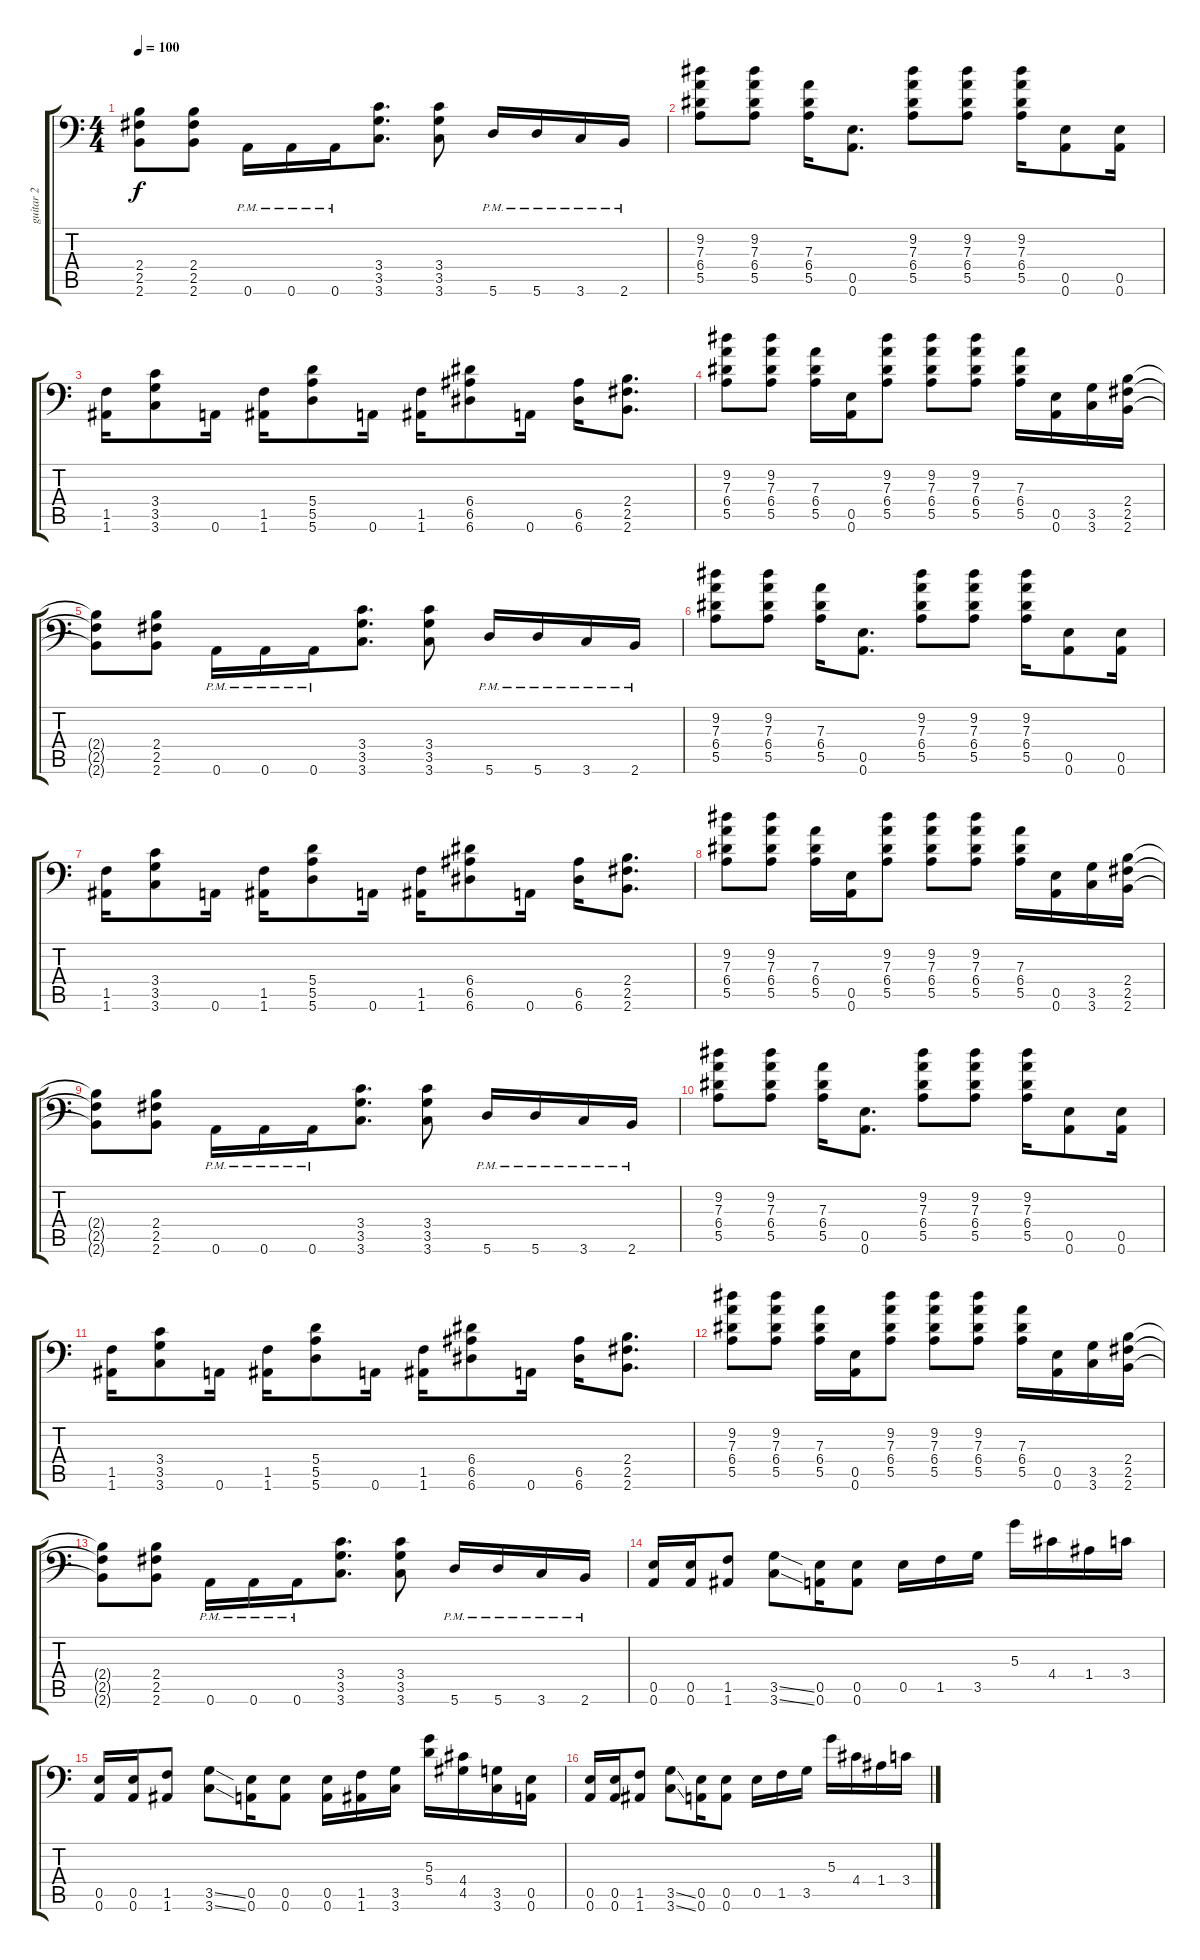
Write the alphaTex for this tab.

\track ("guitar 2" "guitar 2") {instrument distortionguitar}
\staff {score tabs}
\tuning (B3 Gb3 D3 A2 E2 A1) {hide}
\ts (4 4)
\tempo 100
\clef f4
\ks c
(2.4{t} 2.5{t} 2.6{t}).8{dy f} (2.4 2.5 2.6).8 0.6{pm}.16 0.6{pm}.16 0.6{pm}.16 (3.4 3.5 3.6).8{d} (3.4 3.5 3.6).8 5.6{pm}.16 5.6{pm}.16 3.6{pm}.16 2.6{pm}.16 |
(9.2 7.3 6.4 5.5).8 (9.2 7.3 6.4 5.5).8 (7.3 6.4 5.5).16 (0.5 0.6).8{d} (9.2 7.3 6.4 5.5).8 (9.2 7.3 6.4 5.5).8 (9.2 7.3 6.4 5.5).16 (0.5 0.6).8 (0.5 0.6).16 |
(1.5 1.6).16 (3.4 3.5 3.6).8 0.6.16 (1.5 1.6).16 (5.4 5.5 5.6).8 0.6.16 (1.5 1.6).16 (6.4 6.5 6.6).8 0.6.16 (6.5 6.6).16 (2.4 2.5 2.6).8{d} |
(9.2 7.3 6.4 5.5).8 (9.2 7.3 6.4 5.5).8 (7.3 6.4 5.5).16 (0.5 0.6).16 (9.2 7.3 6.4 5.5).8 (9.2 7.3 6.4 5.5).8 (9.2 7.3 6.4 5.5).8 (7.3 6.4 5.5).16 (0.5 0.6).16 (3.5 3.6).16 (2.4 2.5 2.6).16 |
(2.4{t} 2.5{t} 2.6{t}).8 (2.4 2.5 2.6).8 0.6{pm}.16 0.6{pm}.16 0.6{pm}.16 (3.4 3.5 3.6).8{d} (3.4 3.5 3.6).8 5.6{pm}.16 5.6{pm}.16 3.6{pm}.16 2.6{pm}.16 |
(9.2 7.3 6.4 5.5).8 (9.2 7.3 6.4 5.5).8 (7.3 6.4 5.5).16 (0.5 0.6).8{d} (9.2 7.3 6.4 5.5).8 (9.2 7.3 6.4 5.5).8 (9.2 7.3 6.4 5.5).16 (0.5 0.6).8 (0.5 0.6).16 |
(1.5 1.6).16 (3.4 3.5 3.6).8 0.6.16 (1.5 1.6).16 (5.4 5.5 5.6).8 0.6.16 (1.5 1.6).16 (6.4 6.5 6.6).8 0.6.16 (6.5 6.6).16 (2.4 2.5 2.6).8{d} |
(9.2 7.3 6.4 5.5).8 (9.2 7.3 6.4 5.5).8 (7.3 6.4 5.5).16 (0.5 0.6).16 (9.2 7.3 6.4 5.5).8 (9.2 7.3 6.4 5.5).8 (9.2 7.3 6.4 5.5).8 (7.3 6.4 5.5).16 (0.5 0.6).16 (3.5 3.6).16 (2.4 2.5 2.6).16 |
(2.4{t} 2.5{t} 2.6{t}).8 (2.4 2.5 2.6).8 0.6{pm}.16 0.6{pm}.16 0.6{pm}.16 (3.4 3.5 3.6).8{d} (3.4 3.5 3.6).8 5.6{pm}.16 5.6{pm}.16 3.6{pm}.16 2.6{pm}.16 |
(9.2 7.3 6.4 5.5).8 (9.2 7.3 6.4 5.5).8 (7.3 6.4 5.5).16 (0.5 0.6).8{d} (9.2 7.3 6.4 5.5).8 (9.2 7.3 6.4 5.5).8 (9.2 7.3 6.4 5.5).16 (0.5 0.6).8 (0.5 0.6).16 |
(1.5 1.6).16 (3.4 3.5 3.6).8 0.6.16 (1.5 1.6).16 (5.4 5.5 5.6).8 0.6.16 (1.5 1.6).16 (6.4 6.5 6.6).8 0.6.16 (6.5 6.6).16 (2.4 2.5 2.6).8{d} |
(9.2 7.3 6.4 5.5).8 (9.2 7.3 6.4 5.5).8 (7.3 6.4 5.5).16 (0.5 0.6).16 (9.2 7.3 6.4 5.5).8 (9.2 7.3 6.4 5.5).8 (9.2 7.3 6.4 5.5).8 (7.3 6.4 5.5).16 (0.5 0.6).16 (3.5 3.6).16 (2.4 2.5 2.6).16 |
(2.4{t} 2.5{t} 2.6{t}).8 (2.4 2.5 2.6).8 0.6{pm}.16 0.6{pm}.16 0.6{pm}.16 (3.4 3.5 3.6).8{d} (3.4 3.5 3.6).8 5.6{pm}.16 5.6{pm}.16 3.6{pm}.16 2.6{pm}.16 |
(0.5 0.6).16 (0.5 0.6).16 (1.5 1.6).8 (3.5{ss} 3.6{ss}).8 (0.5 0.6).16 (0.5 0.6).8 0.5.16 1.5.16 3.5.16 5.3.16 4.4.16 1.4.16 3.4.16 |
(0.5 0.6).16 (0.5 0.6).16 (1.5 1.6).8 (3.5{ss} 3.6{ss}).8 (0.5 0.6).16 (0.5 0.6).8 (0.5 0.6).16 (1.5 1.6).16 (3.5 3.6).16 (5.3 5.4).16 (4.4 4.5).16 (3.5 3.6).16 (0.5 0.6).16 |
(0.5 0.6).16 (0.5 0.6).16 (1.5 1.6).8 (3.5{ss} 3.6{ss}).8 (0.5 0.6).16 (0.5 0.6).8 0.5.16 1.5.16 3.5.16 5.3.16 4.4.16 1.4.16 3.4.16
